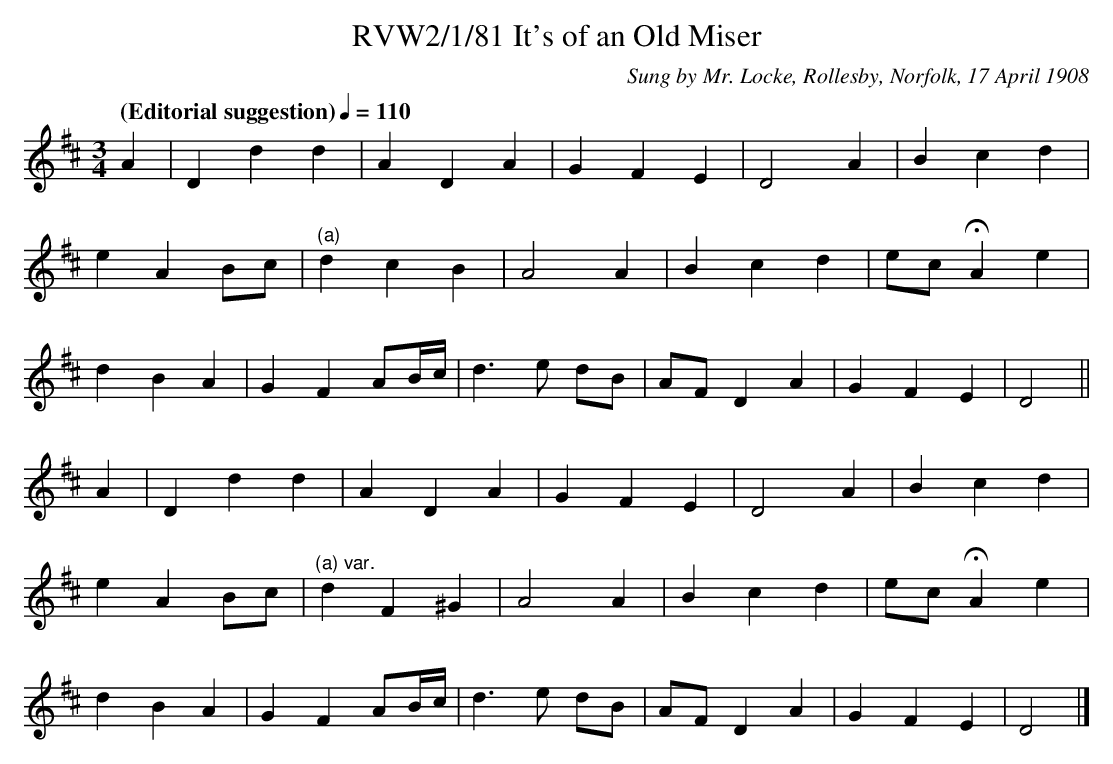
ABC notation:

X:1
T:RVW2/1/81 It's of an Old Miser
C:Sung by Mr. Locke, Rollesby, Norfolk, 17 April 1908
L:1/4
Q:"(Editorial suggestion)" 1/4=110
M:3/4
K:D
A | D d d | A D A | G F E | D2 A | B c d |
e A B/c/ | "^(a)" d c B | A2 A | B c d | e/c/ HA e |
d B A | G F A/B/4c/4 | d3/2 e/ d/B/ | A/F/ D A | G F E | D2 ||
A | D d d | A D A | G F E | D2 A | B c d |
e A B/c/ |"^(a) var." d F ^G | A2 A |B c d | e/c/ HA e |
d B A | G F A/B/4c/4 | d3/2 e/ d/B/ | A/F/ D A | G F E | D2 |]
